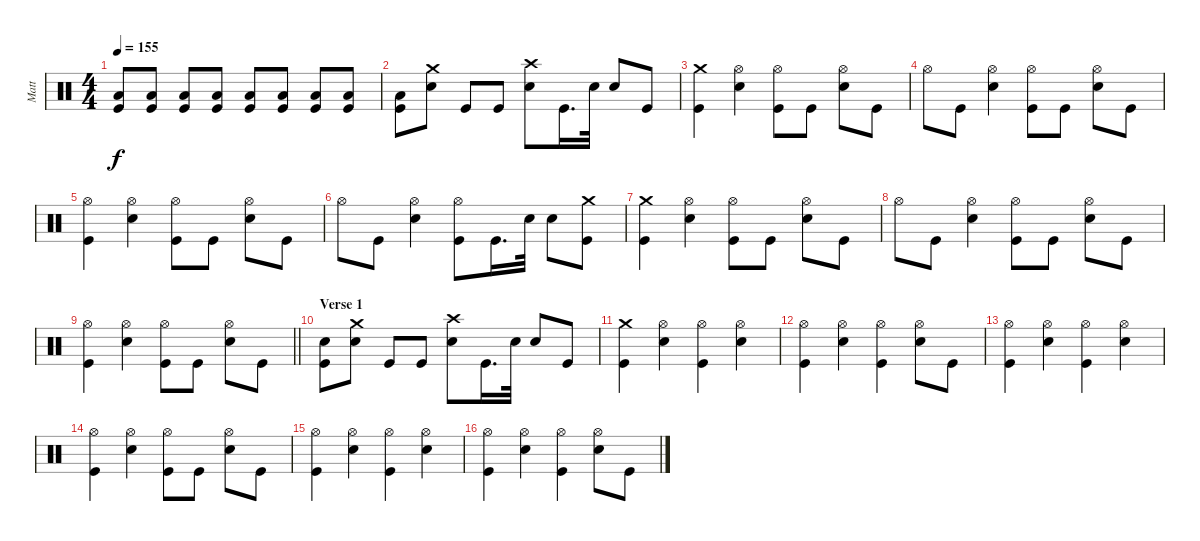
\track ("Matt" "Matt") {instrument percussion}
\staff {score}
\articulation defaults
\ts (4 4)
\tempo 155
\clef neutral
\ks c
("Kick (hit)" "Low Floor Tom (hit)").8{dy f} ("Low Floor Tom (hit)" "Kick (hit)").8 ("Low Floor Tom (hit)" "Kick (hit)").8 ("Low Floor Tom (hit)" "Kick (hit)").8 ("Low Floor Tom (hit)" "Kick (hit)").8 ("Low Floor Tom (hit)" "Kick (hit)").8 ("Low Floor Tom (hit)" "Kick (hit)").8 ("Low Floor Tom (hit)" "Kick (hit)").8 |
("Low Floor Tom (hit)" "Kick (hit)").8 ("Crash medium (hit)" "Electric Snare (hit)").8 "Kick (hit)".8 "Kick (hit)".8 ("Electric Snare (hit)" "Crash high (hit)").8 "Kick (hit)".16{d} "Electric Snare (hit)".32 "Electric Snare (hit)".8 "Kick (hit)".8 |
("Kick (hit)" "Crash medium (hit)").4 ("Electric Snare (hit)" "Hi-Hat (open)").4 ("Kick (hit)" "Hi-Hat (open)").8 "Kick (hit)".8 ("Electric Snare (hit)" "Hi-Hat (open)").8 "Kick (hit)".8 |
"Hi-Hat (open)".8 "Kick (hit)".8 ("Electric Snare (hit)" "Hi-Hat (open)").4 ("Kick (hit)" "Hi-Hat (open)").8 "Kick (hit)".8 ("Electric Snare (hit)" "Hi-Hat (open)").8 "Kick (hit)".8 |
("Hi-Hat (open)" "Kick (hit)").4 ("Hi-Hat (open)" "Electric Snare (hit)").4 ("Hi-Hat (open)" "Kick (hit)").8 "Kick (hit)".8 ("Hi-Hat (open)" "Electric Snare (hit)").8 "Kick (hit)".8 |
"Hi-Hat (open)".8 "Kick (hit)".8 ("Electric Snare (hit)" "Hi-Hat (open)").4 ("Kick (hit)" "Hi-Hat (open)").8 "Kick (hit)".16{d} "Electric Snare (hit)".32 "Electric Snare (hit)".8 ("Kick (hit)" "Crash medium (hit)").8 |
("Kick (hit)" "Crash medium (hit)").4 ("Electric Snare (hit)" "Hi-Hat (open)").4 ("Kick (hit)" "Hi-Hat (open)").8 "Kick (hit)".8 ("Electric Snare (hit)" "Hi-Hat (open)").8 "Kick (hit)".8 |
"Hi-Hat (open)".8 "Kick (hit)".8 ("Electric Snare (hit)" "Hi-Hat (open)").4 ("Kick (hit)" "Hi-Hat (open)").8 "Kick (hit)".8 ("Electric Snare (hit)" "Hi-Hat (open)").8 "Kick (hit)".8 |
\barLineRight lightlight
("Hi-Hat (open)" "Kick (hit)").4 ("Hi-Hat (open)" "Electric Snare (hit)").4 ("Hi-Hat (open)" "Kick (hit)").8 "Kick (hit)".8 ("Hi-Hat (open)" "Electric Snare (hit)").8 "Kick (hit)".8 |
\section ("" "Verse 1")
("Electric Snare (hit)" "Kick (hit)").8 ("Crash medium (hit)" "Electric Snare (hit)").8 "Kick (hit)".8 "Kick (hit)".8 ("Electric Snare (hit)" "Crash high (hit)").8 "Kick (hit)".16{d} "Electric Snare (hit)".32 "Electric Snare (hit)".8 "Kick (hit)".8 |
("Kick (hit)" "Crash medium (hit)").4 ("Hi-Hat (open)" "Electric Snare (hit)").4 ("Hi-Hat (open)" "Kick (hit)").4 ("Hi-Hat (open)" "Electric Snare (hit)").4 |
("Kick (hit)" "Hi-Hat (open)").4 ("Electric Snare (hit)" "Hi-Hat (open)").4 ("Kick (hit)" "Hi-Hat (open)").4 ("Electric Snare (hit)" "Hi-Hat (open)").8 "Kick (hit)".8 |
("Kick (hit)" "Hi-Hat (open)").4 ("Electric Snare (hit)" "Hi-Hat (open)").4 ("Kick (hit)" "Hi-Hat (open)").4 ("Electric Snare (hit)" "Hi-Hat (open)").4 |
("Kick (hit)" "Hi-Hat (open)").4 ("Electric Snare (hit)" "Hi-Hat (open)").4 ("Kick (hit)" "Hi-Hat (open)").8 "Kick (hit)".8 ("Electric Snare (hit)" "Hi-Hat (open)").8 "Kick (hit)".8 |
("Kick (hit)" "Hi-Hat (open)").4 ("Hi-Hat (open)" "Electric Snare (hit)").4 ("Hi-Hat (open)" "Kick (hit)").4 ("Hi-Hat (open)" "Electric Snare (hit)").4 |
("Kick (hit)" "Hi-Hat (open)").4 ("Electric Snare (hit)" "Hi-Hat (open)").4 ("Kick (hit)" "Hi-Hat (open)").4 ("Electric Snare (hit)" "Hi-Hat (open)").8 "Kick (hit)".8
